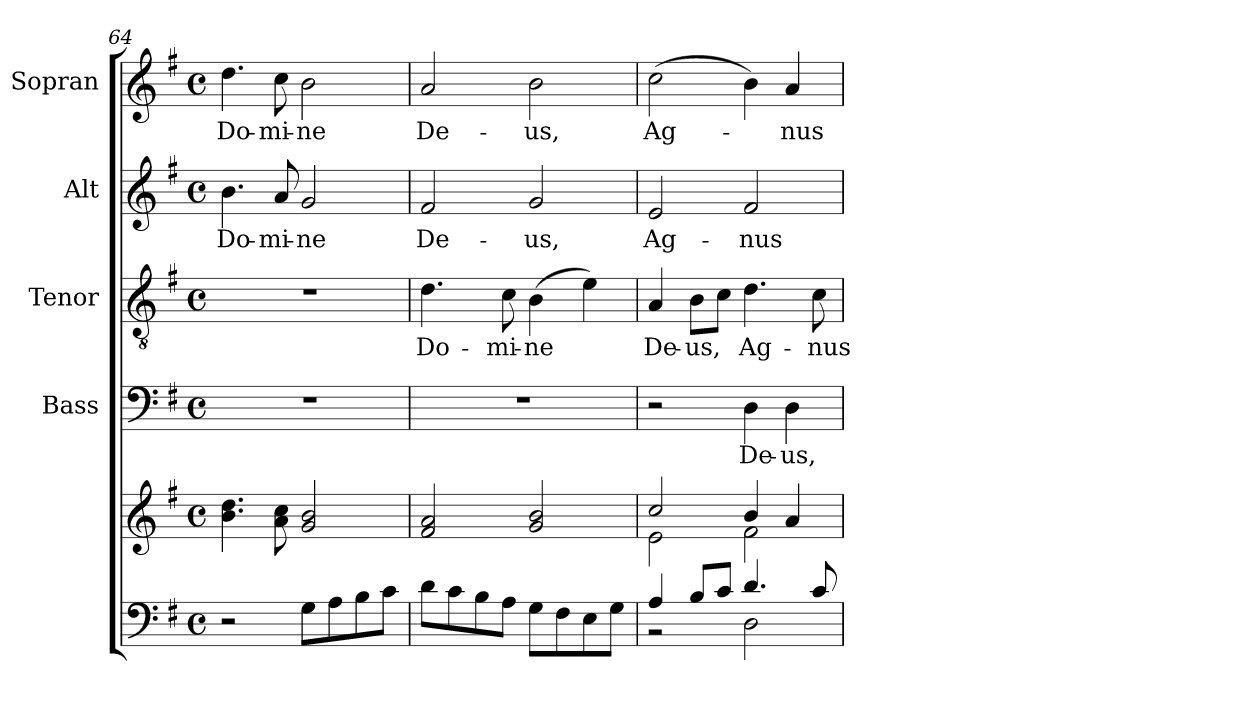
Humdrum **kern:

**kern	**kern	**kern	**text	**kern	**text	**kern	**text	**kern	**text
*part5	*part5	*part4	*part4	*part3	*part3	*part2	*part2	*part1	*part1
*staff6	*staff5	*staff4	*staff4	*staff3	*staff3	*staff2	*staff2	*staff1	*staff1
*	*	*I"Bass	*	*I"Tenor	*	*I"Alt	*	*I"Sopran	*
*	*	*I'B.	*	*I'T.	*	*I'A.	*	*I'S.	*
*clefF4	*clefG2	*clefF4	*	*clefGv2	*	*clefG2	*	*clefG2	*
*k[f#]	*k[f#]	*k[f#]	*	*k[f#]	*	*k[f#]	*	*k[f#]	*
*G:	*G:	*G:	*	*G:	*	*G:	*	*G:	*
*M4/4	*M4/4	*M4/4	*	*M4/4	*	*M4/4	*	*M4/4	*
*met(c)	*met(c)	*met(c)	*	*met(c)	*	*met(c)	*	*met(c)	*
=64	=64	=64	=64	=64	=64	=64	=64	=64	=64
!	!	!	!	!	!	!	!LO:LY:b	!	!LO:LY:b
2r	4.b\ 4.dd\	1r	.	1r	.	4.b\	Do-	4.dd\	Do-
!	!	!	!	!	!	!	!LO:LY:b	!	!LO:LY:b
.	8a\ 8cc\	.	.	.	.	8a/	-mi-	8cc\	-mi-
!	!	!	!	!	!	!	!LO:LY:b	!	!LO:LY:b
8G\L	2g/ 2b/	.	.	.	.	2g/	-ne	2b\	-ne
8A\	.	.	.	.	.	.	.	.	.
8B\	.	.	.	.	.	.	.	.	.
8c\J	.	.	.	.	.	.	.	.	.
=65	=65	=65	=65	=65	=65	=65	=65	=65	=65
!	!	!	!	!	!LO:LY:b	!	!LO:LY:b	!	!LO:LY:b
8d\L	2f#/ 2a/	1r	.	4.d\	Do-	2f#/	De-	2a/	De-
8c\	.	.	.	.	.	.	.	.	.
8B\	.	.	.	.	.	.	.	.	.
!	!	!	!	!	!LO:LY:b	!	!	!	!
8A\J	.	.	.	8c\	-mi-	.	.	.	.
!	!	!	!	!	!LO:LY:b	!	!LO:LY:b	!	!LO:LY:b
8G\L	2g/ 2b/	.	.	(>4B\	-ne	2g/	-us,	2b\	-us,
8F#\	.	.	.	.	.	.	.	.	.
8E\	.	.	.	4e\)	.	.	.	.	.
8G\J	.	.	.	.	.	.	.	.	.
!!LO:LB:g=z
=66	=66	=66	=66	=66	=66	=66	=66	=66	=66
*^	*^	*	*	*	*	*	*	*	*
!	!	!	!	!	!	!	!LO:LY:b	!	!LO:LY:b	!	!LO:LY:b
4A/	2rBB	2cc/	2e\	2r	.	4A/	De-	2e/	Ag-	(>2cc\	Ag-
!	!	!	!	!	!	!	!LO:LY:b	!	!	!	!
8B/L	.	.	.	.	.	8B\L	-us,	.	.	.	.
8c/J	.	.	.	.	.	8c\J	.	.	.	.	.
!	!	!	!	!	!LO:LY:b	!	!LO:LY:b	!	!LO:LY:b	!	!
4.d/	2D\	4b/	2f#\	4D\	De-	4.d\	Ag-	2f#/	-nus	4b\)	.
!	!	!	!	!	!LO:LY:b	!	!	!	!	!	!LO:LY:b
.	.	4a/	.	4D\	-us,	.	.	.	.	4a/	-nus
!	!	!	!	!	!	!	!LO:LY:b	!	!	!	!
8c/	.	.	.	.	.	8c\	-nus	.	.	.	.
*v	*v	*	*	*	*	*	*	*	*	*	*
*	*v	*v	*	*	*	*	*	*	*	*
=	=	=	=	=	=	=	=	=	=
*-	*-	*-	*-	*-	*-	*-	*-	*-	*-
